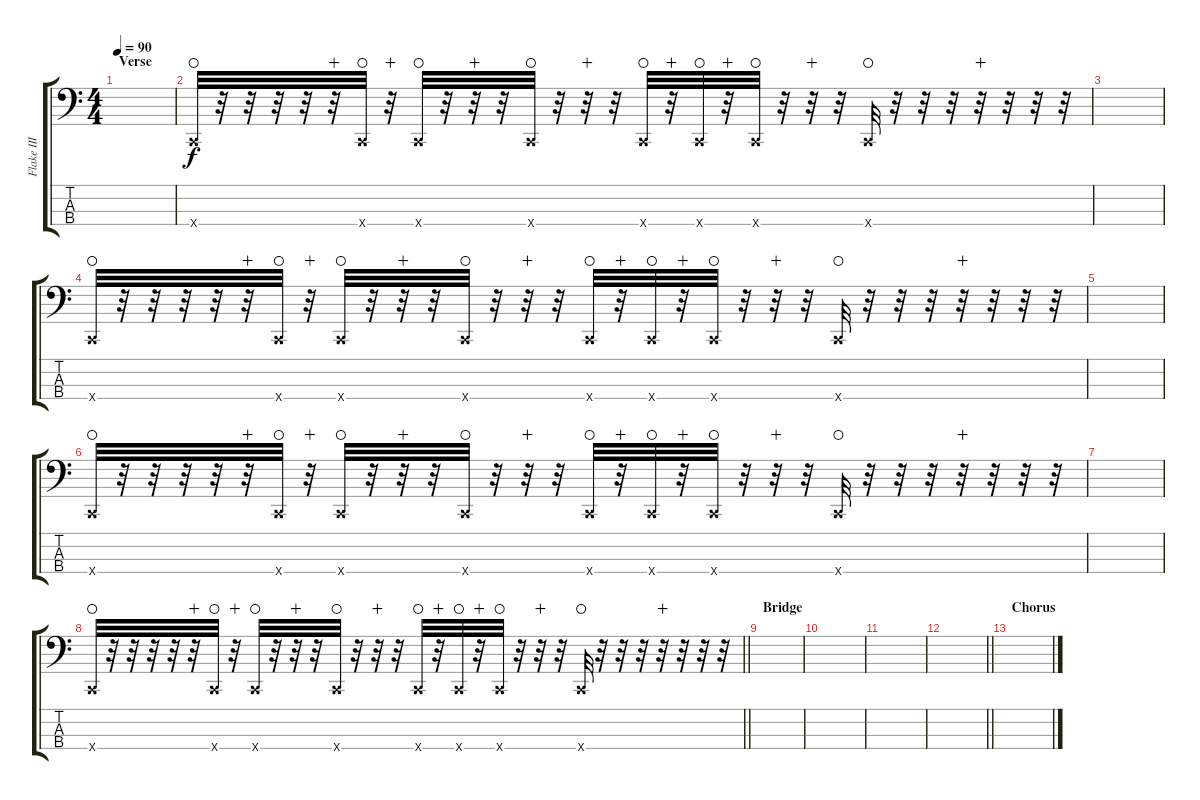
\track ("Flake III" "Flake III") {instrument overdrivenguitar}
\staff {score tabs}
\tuning (F2 C2 G1 C1) {hide}
\ts (4 4)
\section ("" "Verse")
\tempo 90
\clef f4
\ks c
|
0.4{x}.32{waho} r.32 r.32 r.32 r.32 r.32{wahc} 0.4{x}.32{waho} r.32{wahc} 0.4{x}.32{waho} r.32 r.32{wahc} r.32 0.4{x}.32{waho} r.32 r.32{wahc} r.32 0.4{x}.32{waho} r.32{wahc} 0.4{x}.32{waho} r.32{wahc} 0.4{x}.32{waho} r.32 r.32{wahc} r.32 0.4{x}.32{waho} r.32 r.32 r.32 r.32{wahc} r.32 r.32 r.32 |
|
0.4{x}.32{waho} r.32 r.32 r.32 r.32 r.32{wahc} 0.4{x}.32{waho} r.32{wahc} 0.4{x}.32{waho} r.32 r.32{wahc} r.32 0.4{x}.32{waho} r.32 r.32{wahc} r.32 0.4{x}.32{waho} r.32{wahc} 0.4{x}.32{waho} r.32{wahc} 0.4{x}.32{waho} r.32 r.32{wahc} r.32 0.4{x}.32{waho} r.32 r.32 r.32 r.32{wahc} r.32 r.32 r.32 |
|
0.4{x}.32{waho} r.32 r.32 r.32 r.32 r.32{wahc} 0.4{x}.32{waho} r.32{wahc} 0.4{x}.32{waho} r.32 r.32{wahc} r.32 0.4{x}.32{waho} r.32 r.32{wahc} r.32 0.4{x}.32{waho} r.32{wahc} 0.4{x}.32{waho} r.32{wahc} 0.4{x}.32{waho} r.32 r.32{wahc} r.32 0.4{x}.32{waho} r.32 r.32 r.32 r.32{wahc} r.32 r.32 r.32 |
|
\barLineRight lightlight
0.4{x}.32{waho} r.32 r.32 r.32 r.32 r.32{wahc} 0.4{x}.32{waho} r.32{wahc} 0.4{x}.32{waho} r.32 r.32{wahc} r.32 0.4{x}.32{waho} r.32 r.32{wahc} r.32 0.4{x}.32{waho} r.32{wahc} 0.4{x}.32{waho} r.32{wahc} 0.4{x}.32{waho} r.32 r.32{wahc} r.32 0.4{x}.32{waho} r.32 r.32 r.32 r.32{wahc} r.32 r.32 r.32 |
\section ("" "Bridge")
|
|
|
\barLineRight lightlight
|
\section ("" "Chorus")
